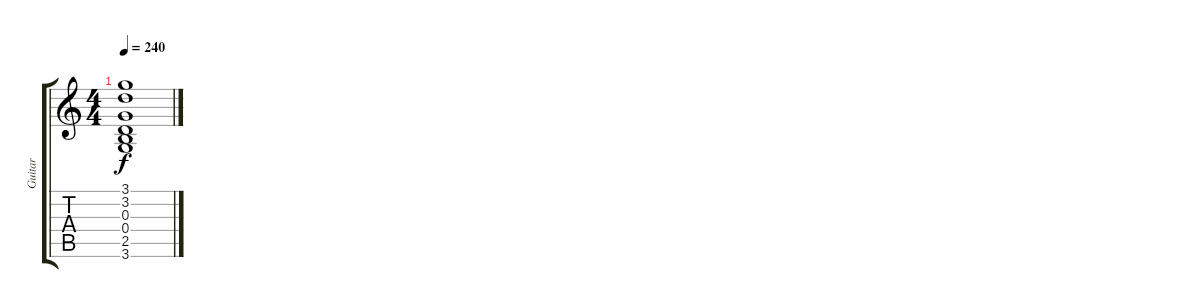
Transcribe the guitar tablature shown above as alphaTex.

\track ("Guitar" "Guitar") {instrument acousticguitarsteel}
\staff {score tabs}
\tuning (E4 B3 G3 D3 A2 E2) {hide}
\ts (4 4)
\tempo 240
\clef g2
\ks c
(3.1 3.2 0.3 0.4 2.5 3.6).1{dy f}
